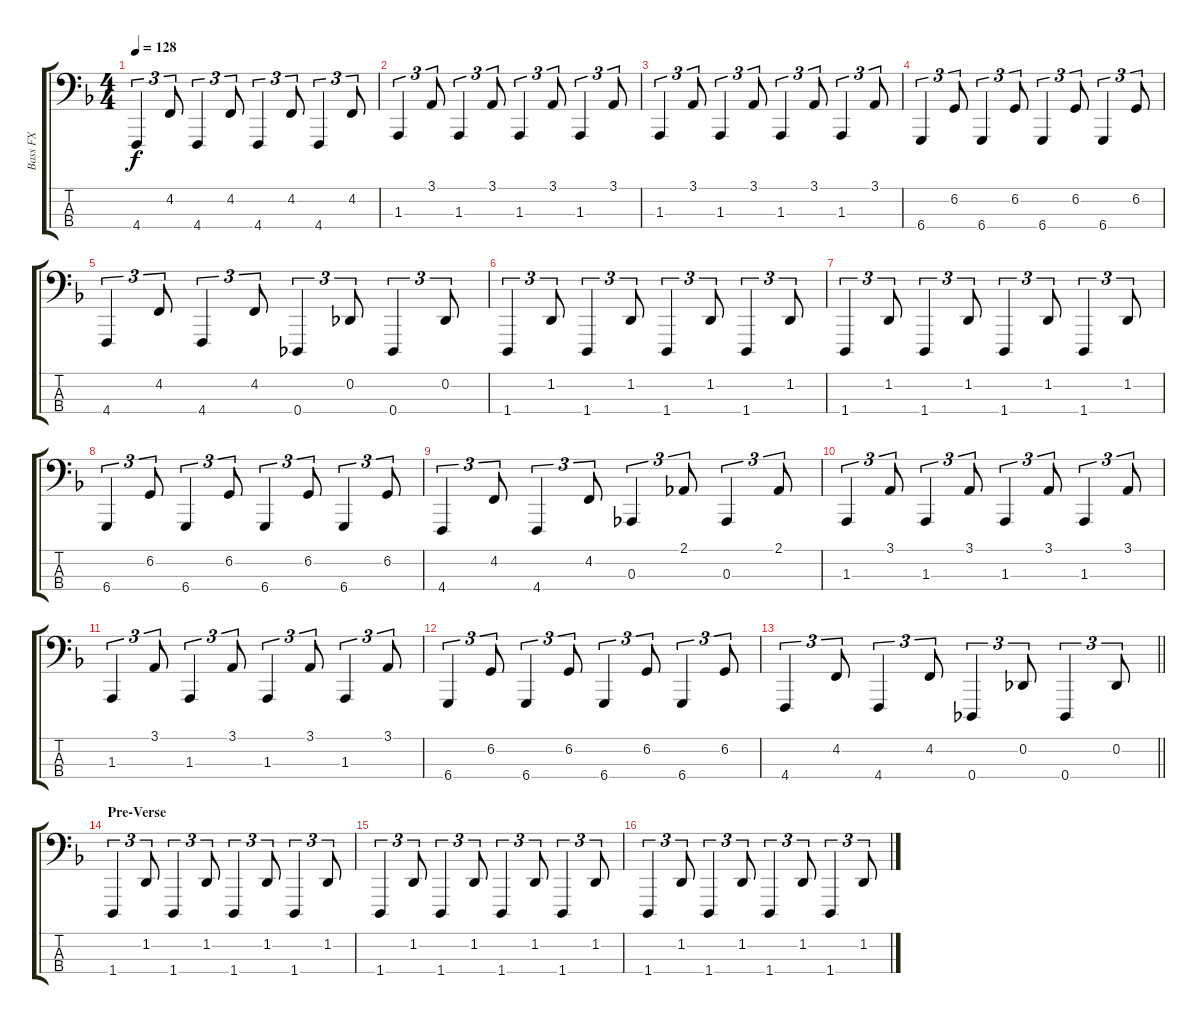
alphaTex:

\track ("Bass FX" "Bass FX") {instrument lead2sawtooth}
\staff {score tabs}
\tuning (Gb2 Db2 Ab1 Db1) {hide}
\ts (4 4)
\tempo 128
\clef f4
\ks dminor
4.4.4{tu (3 2) dy f} 4.2.8{tu (3 2)} 4.4.4{tu (3 2)} 4.2.8{tu (3 2)} 4.4.4{tu (3 2)} 4.2.8{tu (3 2)} 4.4.4{tu (3 2)} 4.2.8{tu (3 2)} |
1.3.4{tu (3 2)} 3.1.8{tu (3 2)} 1.3.4{tu (3 2)} 3.1.8{tu (3 2)} 1.3.4{tu (3 2)} 3.1.8{tu (3 2)} 1.3.4{tu (3 2)} 3.1.8{tu (3 2)} |
1.3.4{tu (3 2)} 3.1.8{tu (3 2)} 1.3.4{tu (3 2)} 3.1.8{tu (3 2)} 1.3.4{tu (3 2)} 3.1.8{tu (3 2)} 1.3.4{tu (3 2)} 3.1.8{tu (3 2)} |
6.4.4{tu (3 2)} 6.2.8{tu (3 2)} 6.4.4{tu (3 2)} 6.2.8{tu (3 2)} 6.4.4{tu (3 2)} 6.2.8{tu (3 2)} 6.4.4{tu (3 2)} 6.2.8{tu (3 2)} |
4.4.4{tu (3 2)} 4.2.8{tu (3 2)} 4.4.4{tu (3 2)} 4.2.8{tu (3 2)} 0.4.4{tu (3 2)} 0.2.8{tu (3 2)} 0.4.4{tu (3 2)} 0.2.8{tu (3 2)} |
1.4.4{tu (3 2)} 1.2.8{tu (3 2)} 1.4.4{tu (3 2)} 1.2.8{tu (3 2)} 1.4.4{tu (3 2)} 1.2.8{tu (3 2)} 1.4.4{tu (3 2)} 1.2.8{tu (3 2)} |
1.4.4{tu (3 2)} 1.2.8{tu (3 2)} 1.4.4{tu (3 2)} 1.2.8{tu (3 2)} 1.4.4{tu (3 2)} 1.2.8{tu (3 2)} 1.4.4{tu (3 2)} 1.2.8{tu (3 2)} |
6.4.4{tu (3 2)} 6.2.8{tu (3 2)} 6.4.4{tu (3 2)} 6.2.8{tu (3 2)} 6.4.4{tu (3 2)} 6.2.8{tu (3 2)} 6.4.4{tu (3 2)} 6.2.8{tu (3 2)} |
4.4.4{tu (3 2)} 4.2.8{tu (3 2)} 4.4.4{tu (3 2)} 4.2.8{tu (3 2)} 0.3.4{tu (3 2)} 2.1.8{tu (3 2)} 0.3.4{tu (3 2)} 2.1.8{tu (3 2)} |
1.3.4{tu (3 2)} 3.1.8{tu (3 2)} 1.3.4{tu (3 2)} 3.1.8{tu (3 2)} 1.3.4{tu (3 2)} 3.1.8{tu (3 2)} 1.3.4{tu (3 2)} 3.1.8{tu (3 2)} |
1.3.4{tu (3 2)} 3.1.8{tu (3 2)} 1.3.4{tu (3 2)} 3.1.8{tu (3 2)} 1.3.4{tu (3 2)} 3.1.8{tu (3 2)} 1.3.4{tu (3 2)} 3.1.8{tu (3 2)} |
6.4.4{tu (3 2)} 6.2.8{tu (3 2)} 6.4.4{tu (3 2)} 6.2.8{tu (3 2)} 6.4.4{tu (3 2)} 6.2.8{tu (3 2)} 6.4.4{tu (3 2)} 6.2.8{tu (3 2)} |
\barLineRight lightlight
4.4.4{tu (3 2)} 4.2.8{tu (3 2)} 4.4.4{tu (3 2)} 4.2.8{tu (3 2)} 0.4.4{tu (3 2)} 0.2.8{tu (3 2)} 0.4.4{tu (3 2)} 0.2.8{tu (3 2)} |
\section ("" "Pre-Verse")
1.4.4{tu (3 2)} 1.2.8{tu (3 2)} 1.4.4{tu (3 2)} 1.2.8{tu (3 2)} 1.4.4{tu (3 2)} 1.2.8{tu (3 2)} 1.4.4{tu (3 2)} 1.2.8{tu (3 2)} |
1.4.4{tu (3 2)} 1.2.8{tu (3 2)} 1.4.4{tu (3 2)} 1.2.8{tu (3 2)} 1.4.4{tu (3 2)} 1.2.8{tu (3 2)} 1.4.4{tu (3 2)} 1.2.8{tu (3 2)} |
1.4.4{tu (3 2)} 1.2.8{tu (3 2)} 1.4.4{tu (3 2)} 1.2.8{tu (3 2)} 1.4.4{tu (3 2)} 1.2.8{tu (3 2)} 1.4.4{tu (3 2)} 1.2.8{tu (3 2)}
